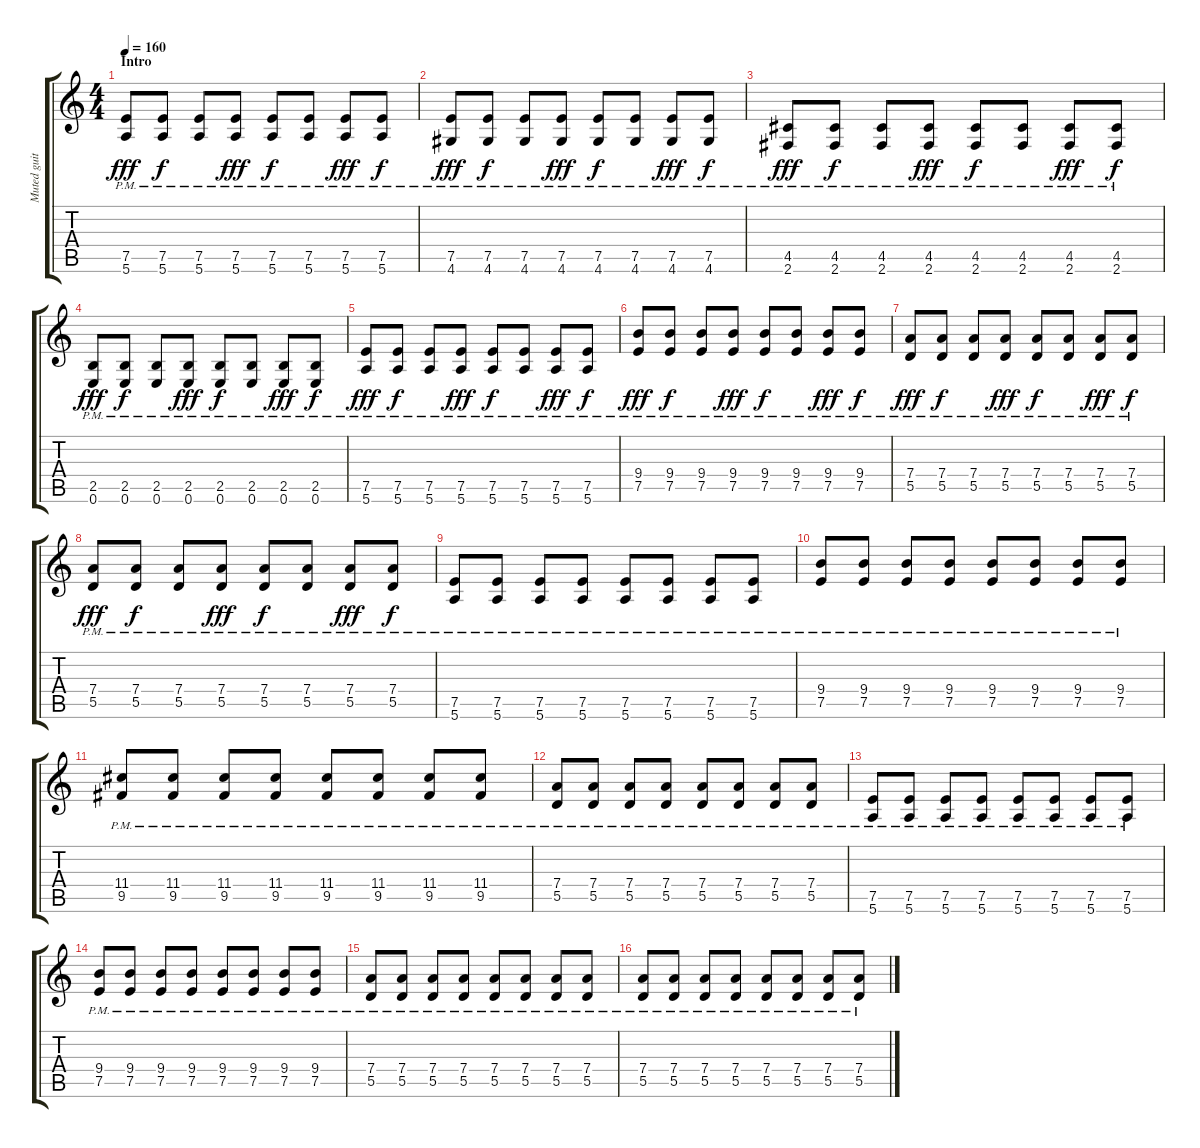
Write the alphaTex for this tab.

\track ("Muted guitar" "Muted guit") {instrument overdrivenguitar}
\staff {score tabs}
\tuning (E4 B3 G3 D3 A2 E2) {hide}
\ts (4 4)
\section ("" "Intro")
\tempo 160
\clef g2
\ks c
(7.5{pm} 5.6{pm}).8{dy fff instrument overdrivenguitar} (7.5{pm} 5.6{pm}).8{dy f} (7.5{pm} 5.6{pm}).8 (7.5{pm} 5.6{pm}).8{dy fff} (7.5{pm} 5.6{pm}).8{dy f} (7.5{pm} 5.6{pm}).8 (7.5{pm} 5.6{pm}).8{dy fff} (7.5{pm} 5.6{pm}).8{dy f} |
(7.5{pm} 4.6{pm}).8{dy fff} (7.5{pm} 4.6{pm}).8{dy f} (7.5{pm} 4.6{pm}).8 (7.5{pm} 4.6{pm}).8{dy fff} (7.5{pm} 4.6{pm}).8{dy f} (7.5{pm} 4.6{pm}).8 (7.5{pm} 4.6{pm}).8{dy fff} (7.5{pm} 4.6{pm}).8{dy f} |
(4.5{pm} 2.6{pm}).8{dy fff} (4.5{pm} 2.6{pm}).8{dy f} (4.5{pm} 2.6{pm}).8 (4.5{pm} 2.6{pm}).8{dy fff} (4.5{pm} 2.6{pm}).8{dy f} (4.5{pm} 2.6{pm}).8 (4.5{pm} 2.6{pm}).8{dy fff} (4.5{pm} 2.6{pm}).8{dy f} |
(2.5{pm} 0.6{pm}).8{dy fff} (2.5{pm} 0.6{pm}).8{dy f} (2.5{pm} 0.6{pm}).8 (2.5{pm} 0.6{pm}).8{dy fff} (2.5{pm} 0.6{pm}).8{dy f} (2.5{pm} 0.6{pm}).8 (2.5{pm} 0.6{pm}).8{dy fff} (2.5{pm} 0.6{pm}).8{dy f} |
(7.5{pm} 5.6{pm}).8{dy fff} (7.5{pm} 5.6{pm}).8{dy f} (7.5{pm} 5.6{pm}).8 (7.5{pm} 5.6{pm}).8{dy fff} (7.5{pm} 5.6{pm}).8{dy f} (7.5{pm} 5.6{pm}).8 (7.5{pm} 5.6{pm}).8{dy fff} (7.5{pm} 5.6{pm}).8{dy f} |
(9.4{pm} 7.5{pm}).8{dy fff} (9.4{pm} 7.5{pm}).8{dy f} (9.4{pm} 7.5{pm}).8 (9.4{pm} 7.5{pm}).8{dy fff} (9.4{pm} 7.5{pm}).8{dy f} (9.4{pm} 7.5{pm}).8 (9.4{pm} 7.5{pm}).8{dy fff} (9.4{pm} 7.5{pm}).8{dy f} |
(7.4{pm} 5.5{pm}).8{dy fff} (7.4{pm} 5.5{pm}).8{dy f} (7.4{pm} 5.5{pm}).8 (7.4{pm} 5.5{pm}).8{dy fff} (7.4{pm} 5.5{pm}).8{dy f} (7.4{pm} 5.5{pm}).8 (7.4{pm} 5.5{pm}).8{dy fff} (7.4{pm} 5.5{pm}).8{dy f} |
(7.4{pm} 5.5{pm}).8{dy fff} (7.4{pm} 5.5{pm}).8{dy f} (7.4{pm} 5.5{pm}).8 (7.4{pm} 5.5{pm}).8{dy fff} (7.4{pm} 5.5{pm}).8{dy f} (7.4{pm} 5.5{pm}).8 (7.4{pm} 5.5{pm}).8{dy fff} (7.4{pm} 5.5{pm}).8{dy f} |
(7.5{pm} 5.6{pm}).8 (7.5{pm} 5.6{pm}).8 (7.5{pm} 5.6{pm}).8 (7.5{pm} 5.6{pm}).8 (7.5{pm} 5.6{pm}).8 (7.5{pm} 5.6{pm}).8 (7.5{pm} 5.6{pm}).8 (7.5{pm} 5.6{pm}).8 |
(9.4{pm} 7.5{pm}).8 (9.4{pm} 7.5{pm}).8 (9.4{pm} 7.5{pm}).8 (9.4{pm} 7.5{pm}).8 (9.4{pm} 7.5{pm}).8 (9.4{pm} 7.5{pm}).8 (9.4{pm} 7.5{pm}).8 (9.4{pm} 7.5{pm}).8 |
(11.4{pm} 9.5{pm}).8 (11.4{pm} 9.5{pm}).8 (11.4{pm} 9.5{pm}).8 (11.4{pm} 9.5{pm}).8 (11.4{pm} 9.5{pm}).8 (11.4{pm} 9.5{pm}).8 (11.4{pm} 9.5{pm}).8 (11.4{pm} 9.5{pm}).8 |
(7.4{pm} 5.5{pm}).8 (7.4{pm} 5.5{pm}).8 (7.4{pm} 5.5{pm}).8 (7.4{pm} 5.5{pm}).8 (7.4{pm} 5.5{pm}).8 (7.4{pm} 5.5{pm}).8 (7.4{pm} 5.5{pm}).8 (7.4{pm} 5.5{pm}).8 |
(7.5{pm} 5.6{pm}).8 (7.5{pm} 5.6{pm}).8 (7.5{pm} 5.6{pm}).8 (7.5{pm} 5.6{pm}).8 (7.5{pm} 5.6{pm}).8 (7.5{pm} 5.6{pm}).8 (7.5{pm} 5.6{pm}).8 (7.5{pm} 5.6{pm}).8 |
(9.4{pm} 7.5{pm}).8 (9.4{pm} 7.5{pm}).8 (9.4{pm} 7.5{pm}).8 (9.4{pm} 7.5{pm}).8 (9.4{pm} 7.5{pm}).8 (9.4{pm} 7.5{pm}).8 (9.4{pm} 7.5{pm}).8 (9.4{pm} 7.5{pm}).8 |
(7.4{pm} 5.5{pm}).8 (7.4{pm} 5.5{pm}).8 (7.4{pm} 5.5{pm}).8 (7.4{pm} 5.5{pm}).8 (7.4{pm} 5.5{pm}).8 (7.4{pm} 5.5{pm}).8 (7.4{pm} 5.5{pm}).8 (7.4{pm} 5.5{pm}).8 |
(7.4{pm} 5.5{pm}).8 (7.4{pm} 5.5{pm}).8 (7.4{pm} 5.5{pm}).8 (7.4{pm} 5.5{pm}).8 (7.4{pm} 5.5{pm}).8 (7.4{pm} 5.5{pm}).8 (7.4{pm} 5.5{pm}).8 (7.4{pm} 5.5{pm}).8
